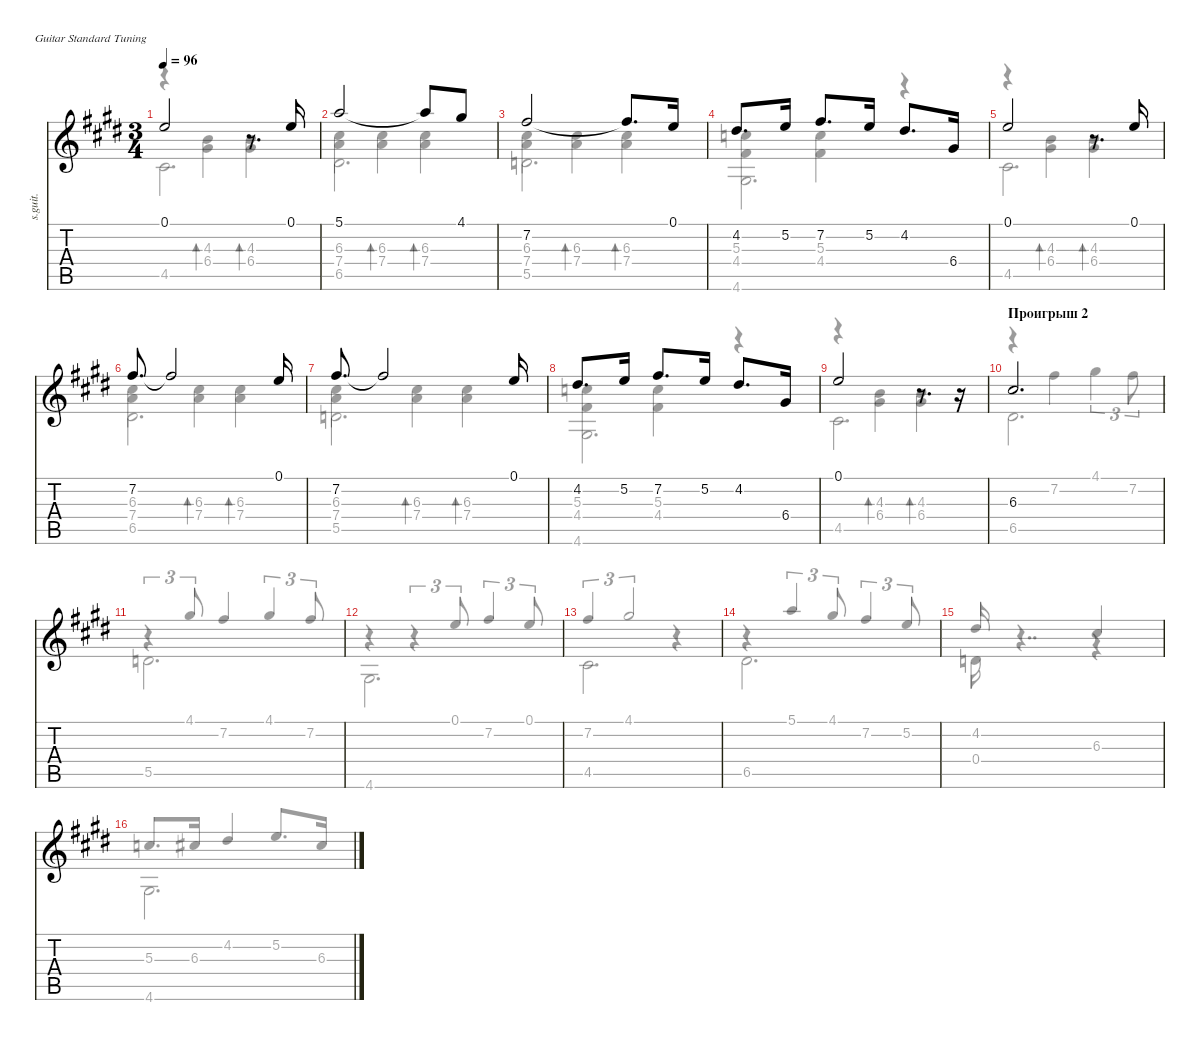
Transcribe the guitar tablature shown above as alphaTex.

\defaultSystemsLayout 4
\hideDynamics
\bracketExtendMode nobrackets
\otherSystemsTrackNameOrientation horizontal
\track ("Steel Guitar" "s.guit.") {instrument acousticguitarsteel}
\staff {score tabs}
\tuning (E4 B3 G3 D3 A2 E2)
\voice
\ts (3 4)
\tempo 96
\clef g2
\ks e
0.1{acc forcenatural}.2{dy mf beam Up} r.8{d beam Up} 0.1{acc forcenatural}.16{beam Up} |
5.1{acc forcenatural}.2{beam Up} 5.1{t acc forcenatural}.8{beam Up} 4.1{acc #}.8{beam Up} |
7.2{acc #}.2{beam Up} 7.2{t acc #}.8{d beam Up} 0.1{acc forcenatural}.16{beam Up} |
4.2{acc #}.8{d beam Up} 5.2{acc forcenatural}.16{beam Up} 7.2{acc #}.8{d beam Up} 5.2{acc forcenatural}.16{beam Up} 4.2{acc #}.8{d beam Up} 6.4{acc #}.16{dy mp beam Up} |
0.1{acc forcenatural}.2{dy mf beam Up} r.8{d beam Up} 0.1{acc forcenatural}.16{beam Up} |
7.2{acc #}.8{d beam Up} 7.2{t acc #}.2{beam Up} 0.1{acc forcenatural}.16{beam Up} |
7.2{acc #}.8{d beam Up} 7.2{t acc #}.2{beam Up} 0.1{acc forcenatural}.16{beam Up} |
4.2{acc #}.8{d beam Up} 5.2{acc forcenatural}.16{beam Up} 7.2{acc #}.8{d beam Up} 5.2{acc forcenatural}.16{beam Up} 4.2{acc #}.8{d beam Up} 6.4{acc #}.16{dy mp beam Up} |
0.1{acc forcenatural}.2{dy mf beam Up} r.8{d beam Up} r.16{beam Up} |
\section ("" "Проигрыш 2")
6.3{acc #}.2{d beam Up} |
|
|
|
|
|
\voice
\clef g2
\ottava regular
\simile none
\ks e
r.4{dy mp beam Down} (4.3{acc forcenatural} 6.4{acc #}).4{bd 30 beam Down} (4.3{acc forcenatural} 6.4{acc #}).4{bd 30 beam Down} |
(7.4{acc forcenatural} 6.3{acc #}).4{dy mf beam Down} (6.3{acc #} 7.4{acc forcenatural}).4{bd 30 dy mp beam Down} (7.4{acc forcenatural} 6.3{acc #}).4{bd 30 beam Down} |
(7.4{acc forcenatural} 6.3{acc #}).4{dy mf beam Down} (7.4{acc forcenatural} 6.3{acc #}).4{bd 30 dy mp beam Down} (7.4{acc forcenatural} 6.3{acc #}).4{bd 30 beam Down} |
(5.3{acc forcenatural} 4.4{acc #}).4{beam Down} (5.3{acc forcenatural} 4.4{acc #}).4{beam Down} r.4{beam Down} |
r.4{beam Down} (4.3{acc forcenatural} 6.4{acc #}).4{bd 30 beam Down} (4.3{acc forcenatural} 6.4{acc #}).4{bd 30 beam Down} |
(7.4{acc forcenatural} 6.3{acc #}).4{dy mf beam Down} (6.3{acc #} 7.4{acc forcenatural}).4{bd 30 dy mp beam Down} (7.4{acc forcenatural} 6.3{acc #}).4{bd 30 beam Down} |
(7.4{acc forcenatural} 6.3{acc #}).4{dy mf beam Down} (7.4{acc forcenatural} 6.3{acc #}).4{bd 30 dy mp beam Down} (7.4{acc forcenatural} 6.3{acc #}).4{bd 30 beam Down} |
(5.3{acc forcenatural} 4.4{acc #}).4{beam Down} (5.3{acc forcenatural} 4.4{acc #}).4{beam Down} r.4{beam Down} |
r.4{beam Down} (4.3{acc forcenatural} 6.4{acc #}).4{bd 30 beam Down} (4.3{acc forcenatural} 6.4{acc #}).4{bd 30 beam Down} |
r.4{beam Down} 7.2{acc #}.4{dy mf beam Down} 4.1{acc #}.4{tu (3 2) beam Down} 7.2{acc #}.8{tu (3 2) beam Down} |
r.4{tu (3 2) beam Up} 4.1{acc #}.8{tu (3 2) beam Up} 7.2{acc #}.4{beam Up} 4.1{acc #}.4{tu (3 2) beam Up} 7.2{acc #}.8{tu (3 2) beam Up} |
r.4{beam Up} r.4{tu (3 2) beam Up} 0.1{acc forcenatural}.8{tu (3 2) beam Up} 7.2{acc #}.4{tu (3 2) beam Up} 0.1{acc forcenatural}.8{tu (3 2) beam Up} |
7.2{acc #}.4{tu (3 2) beam Up} 4.1{acc #}.2{tu (3 2) beam Up} r.4{beam Up} |
r.4{beam Up} 5.1{acc forcenatural}.4{tu (3 2) beam Up} 4.1{acc #}.8{tu (3 2) beam Up} 7.2{acc #}.4{tu (3 2) beam Up} 5.2{acc forcenatural}.8{tu (3 2) beam Up} |
4.2{acc #}.16{beam Up} r.4{dd beam Up} 6.3{acc #}.4{beam Up} |
5.3{acc forcenatural}.8{d beam Up} 6.3{acc #}.16{beam Up} 4.2{acc #}.4{beam Up} 5.2{acc forcenatural}.8{d beam Up} 6.3{acc #}.16{beam Up}
\voice
\clef g2
\ottava regular
\simile none
\ks e
4.5{acc #}.2{d dy mf beam Down} |
6.5{acc #}.2{d beam Down} |
5.5{acc forcenatural}.2{d beam Down} |
4.6{acc #}.2{d beam Down} |
4.5{acc #}.2{d beam Down} |
6.5{acc #}.2{d beam Down} |
5.5{acc forcenatural}.2{d beam Down} |
4.6{acc #}.2{d beam Down} |
4.5{acc #}.2{d beam Down} |
6.5{acc #}.2{d beam Down} |
5.5{acc forcenatural}.2{d beam Down} |
4.6{acc #}.2{d beam Down} |
4.5{acc #}.2{d beam Down} |
6.5{acc #}.2{d beam Down} |
0.4{acc forcenatural}.16{beam Down} r.4{dd beam Down} r.4{beam Down} |
4.6{acc #}.2{d beam Down}
